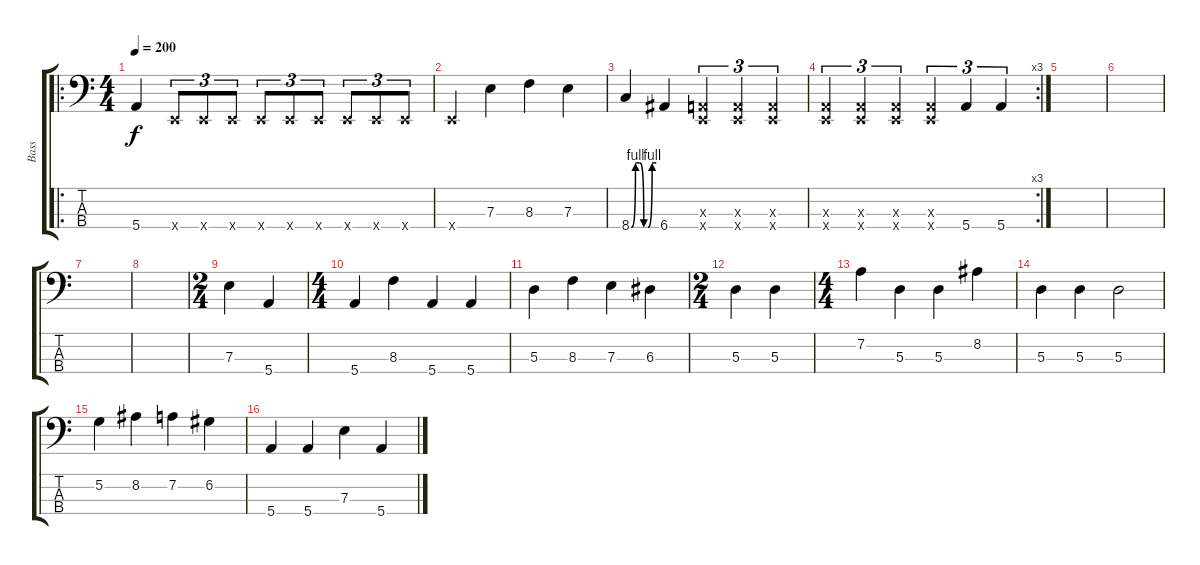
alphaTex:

\track ("Bass" "Bass") {instrument electricbasspick}
\staff {score tabs}
\tuning (G2 D2 A1 E1) {hide}
\ro
\ts (4 4)
\tempo 200
\clef f4
\ks c
5.4.4{dy f instrument electricbasspick} 0.4{x}.8{tu (3 2)} 0.4{x}.8{tu (3 2)} 0.4{x}.8{tu (3 2)} 0.4{x}.8{tu (3 2)} 0.4{x}.8{tu (3 2)} 0.4{x}.8{tu (3 2)} 0.4{x}.8{tu (3 2)} 0.4{x}.8{tu (3 2)} 0.4{x}.8{tu (3 2)} |
0.4{x}.4 7.3.4 8.3.4 7.3.4 |
8.4{be (custom 0 0 10 4 20 4 30 0 40 0 50 4 60 4)}.4 6.4.4 (0.3{x} 0.4{x}).4{tu (3 2)} (0.3{x} 0.4{x}).4{tu (3 2)} (0.3{x} 0.4{x}).4{tu (3 2)} |
\rc 3
(0.3{x} 0.4{x}).4{tu (3 2)} (0.3{x} 0.4{x}).4{tu (3 2)} (0.3{x} 0.4{x}).4{tu (3 2)} (0.3{x} 0.4{x}).4{tu (3 2)} 5.4.4{tu (3 2)} 5.4.4{tu (3 2)} |
|
|
|
|
\ts (2 4)
7.3.4 5.4.4 |
\ts (4 4)
5.4.4 8.3.4 5.4.4 5.4.4 |
5.3.4 8.3.4 7.3.4 6.3.4 |
\ts (2 4)
5.3.4 5.3.4 |
\ts (4 4)
7.2.4 5.3.4 5.3.4 8.2.4 |
5.3.4 5.3.4 5.3.2 |
5.2.4 8.2.4 7.2.4 6.2.4 |
5.4.4 5.4.4 7.3.4 5.4.4
